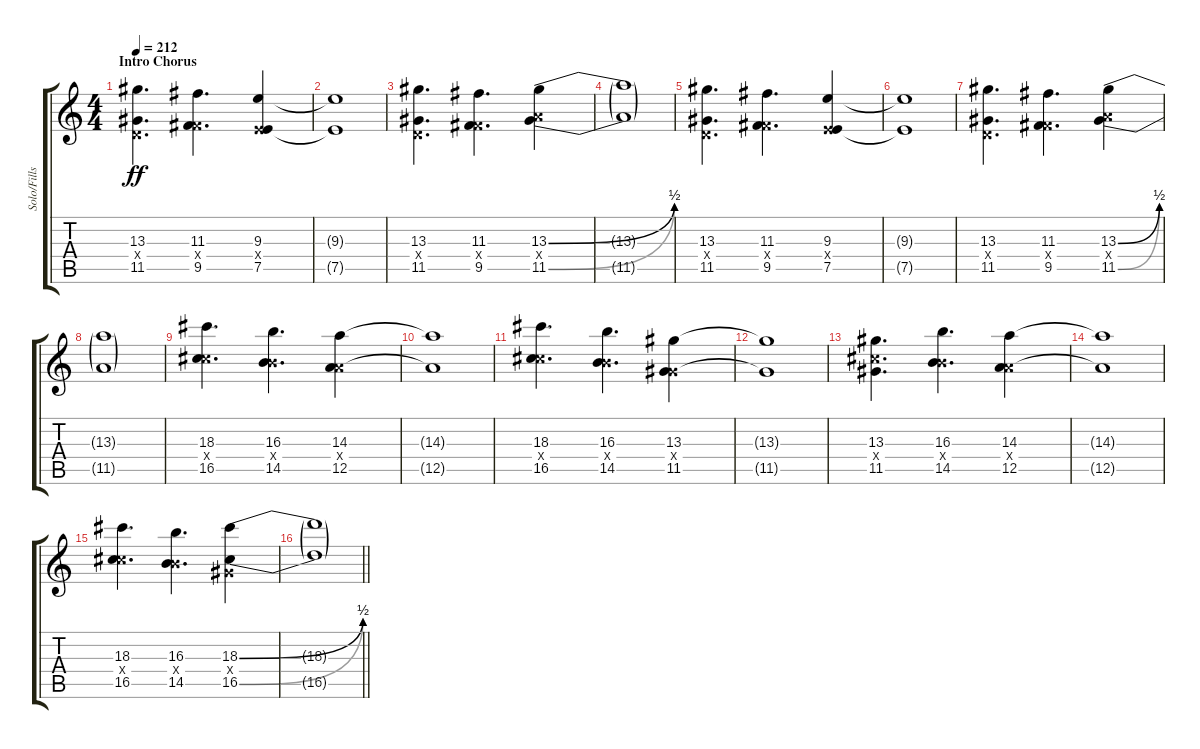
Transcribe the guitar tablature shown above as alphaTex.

\track ("Solo/Fills" "Solo/Fills") {solo instrument distortionguitar}
\staff {score tabs}
\tuning (E4 B3 G3 D3 A2 D2) {hide}
\ts (4 4)
\section ("" "Intro Chorus")
\tempo 212
\clef g2
\ks c
(13.3 0.4{x} 11.5).4{d dy ff instrument distortionguitar} (11.3 4.4{x} 9.5).4{d} (9.3 2.4{x} 7.5).4 |
(9.3{t} 7.5{t}).1 |
(13.3 0.4{x} 11.5).4{d} (11.3 4.4{x} 9.5).4{d} (13.3{be (bend 0 0 60 2)} 7.4{x} 11.5{be (bend 0 0 60 2)}).4 |
(13.3{t} 11.5{t}).1 |
(13.3 0.4{x} 11.5).4{d} (11.3 4.4{x} 9.5).4{d} (9.3 2.4{x} 7.5).4 |
(9.3{t} 7.5{t}).1 |
(13.3 0.4{x} 11.5).4{d} (11.3 4.4{x} 9.5).4{d} (13.3{be (bend 0 0 60 2)} 7.4{x} 11.5{be (bend 0 0 60 2)}).4 |
(13.3{t} 11.5{t}).1 |
(18.3 11.4{x} 16.5).4{d} (16.3 9.4{x} 14.5).4{d} (14.3 7.4{x} 12.5).4 |
(14.3{t} 12.5{t}).1 |
(18.3 11.4{x} 16.5).4{d} (16.3 9.4{x} 14.5).4{d} (13.3 6.4{x} 11.5).4 |
(13.3{t} 11.5{t}).1 |
(13.3 11.4{x} 11.5).4{d} (16.3 9.4{x} 14.5).4{d} (14.3 7.4{x} 12.5).4 |
(14.3{t} 12.5{t}).1 |
(18.3 11.4{x} 16.5).4{d} (16.3 9.4{x} 14.5).4{d} (18.3{be (bend 0 0 60 2)} 6.4{x} 16.5{be (bend 0 0 60 2)}).4 |
\barLineRight lightlight
(18.3{t} 16.5{t}).1
